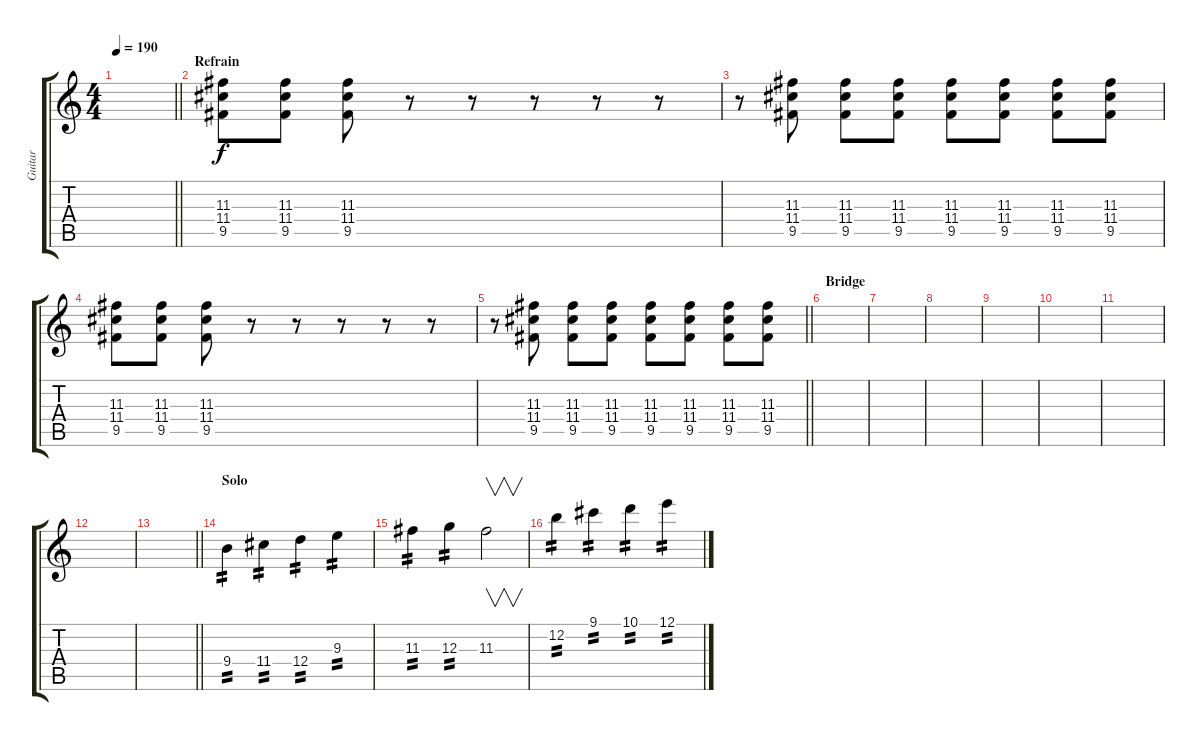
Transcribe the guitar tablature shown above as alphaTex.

\track ("Guitar" "Guitar") {instrument distortionguitar}
\staff {score tabs}
\tuning (E4 B3 G3 D3 A2 E2) {hide}
\ts (4 4)
\tempo 190
\clef g2
\barLineRight lightlight
\ks c
|
\section ("" "Refrain")
(11.3 11.4 9.5).8 (11.3 11.4 9.5).8 (11.3 11.4 9.5).8 r.8 r.8 r.8 r.8 r.8 |
r.8 (11.3 11.4 9.5).8 (11.3 11.4 9.5).8 (11.3 11.4 9.5).8 (11.3 11.4 9.5).8 (11.3 11.4 9.5).8 (11.3 11.4 9.5).8 (11.3 11.4 9.5).8 |
(11.3 11.4 9.5).8 (11.3 11.4 9.5).8 (11.3 11.4 9.5).8 r.8 r.8 r.8 r.8 r.8 |
\barLineRight lightlight
r.8 (11.3 11.4 9.5).8 (11.3 11.4 9.5).8 (11.3 11.4 9.5).8 (11.3 11.4 9.5).8 (11.3 11.4 9.5).8 (11.3 11.4 9.5).8 (11.3 11.4 9.5).8 |
\section ("" "Bridge")
|
|
|
|
|
|
|
\barLineRight lightlight
|
\section ("" "Solo")
9.4.4{tp 2} 11.4.4{tp 2} 12.4.4{tp 2} 9.3.4{tp 2} |
11.3.4{tp 2} 12.3.4{tp 2} 11.3.2{v} |
12.2.4{tp 2} 9.1.4{tp 2} 10.1.4{tp 2} 12.1.4{tp 2}
